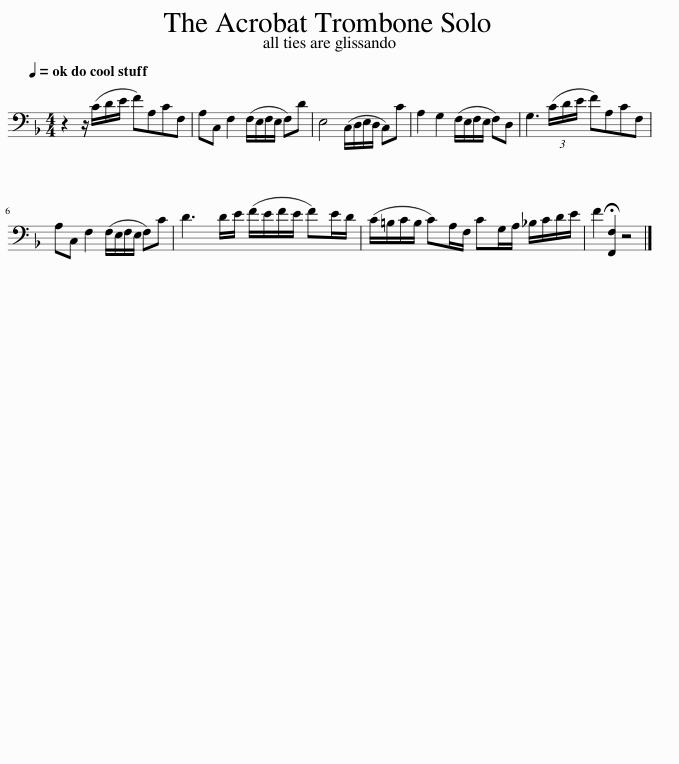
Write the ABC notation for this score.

X:1
L:1/8
Q:1/4=80
M:4/4
I:linebreak $
K:F
V:1 bass
V:1
 z2 z/ (C/D/E/ F)A,CF, | A,C, F,2 (F,/E,/F,/E,/ F,)D | E,4 (C,/D,/E,/D,/ C,)C | A,2 G,2 (F,/E,/F,/E,/ F,)D, | G,3 (3(C/D/E/ F)A,CF, |$ %5
 A,C, F,2 (F,/E,/F,/E,/ F,)C | D3 D/E/ (F/E/F/E/ F)E/D/ | (C/=B,/C/B,/ C)A,/F,/ CG,/A,/ _B,/C/D/E/ | F2 !fermata![F,,F,]2 z4 |] %9
